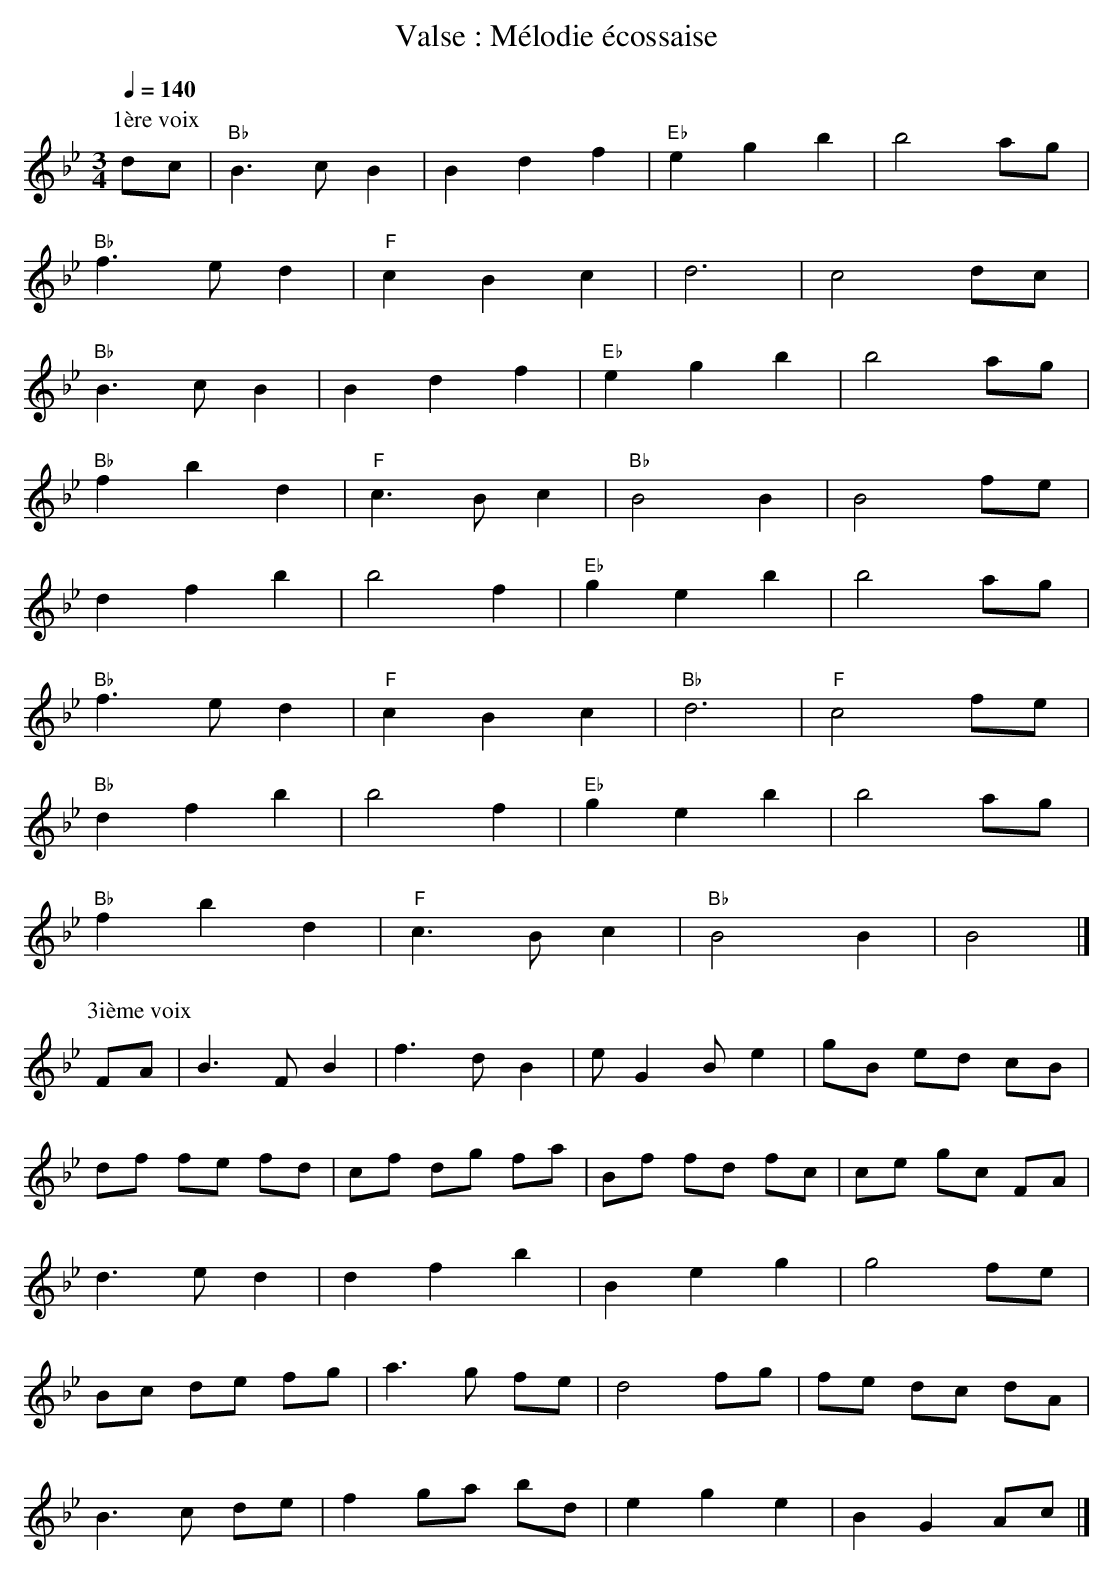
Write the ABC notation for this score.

X:1
T:Valse : Mélodie écossaise
M:3/4
L:1/16
Q:1/4=140
K:Bbmaj
P:1ère voix
d2c2 | "Bb"B6c2 B4 | B4 d4 f4 | "Eb"e4 g4 b4 | b8 a2g2 |
"Bb"f6e2 d4 | "F"c4 B4 c4 | d12 | c8 d2c2 |
"Bb"B6c2 B4 | B4 d4 f4 | "Eb"e4 g4 b4 | b8 a2g2 |
"Bb"f4 b4 d4 |"F"c6B2 c4 | "Bb"B8 B4 | B8 f2e2 |
d4 f4 b4 | b8 f4 | "Eb"g4 e4 b4 | b8 a2g2 |
"Bb"f6e2 d4 | "F"c4 B4 c4 | "Bb"d12 | "F"c8 f2e2 |
"Bb"d4 f4 b4 | b8 f4 | "Eb"g4 e4 b4 |b8 a2g2 |
"Bb"f4 b4 d4 | "F"c6B2 c4 | "Bb"B8 B4 | B8 |]
P:3ième voix
F2A2| B6 F2 B4 | f6 d2 B4 | e2 G4 B2 e4 | g2B2 e2d2 c2B2 |
d2f2 f2e2 f2d2 | c2f2 d2g2 f2a2 | B2f2 f2d2 f2c2 | c2e2 g2c2 F2A2 |
d6 e2 d4 | d4 f4 b4 | B4 e4 g4 | g8 f2e2 |
B2c2 d2e2 f2g2 | a6 g2 f2e2 | d8 f2g2 | f2e2 d2c2 d2A2 |
B6 c2 d2e2 | f4 g2a2 b2d2 | e4 g4 e4 | B4 G4 A2c2 |]
